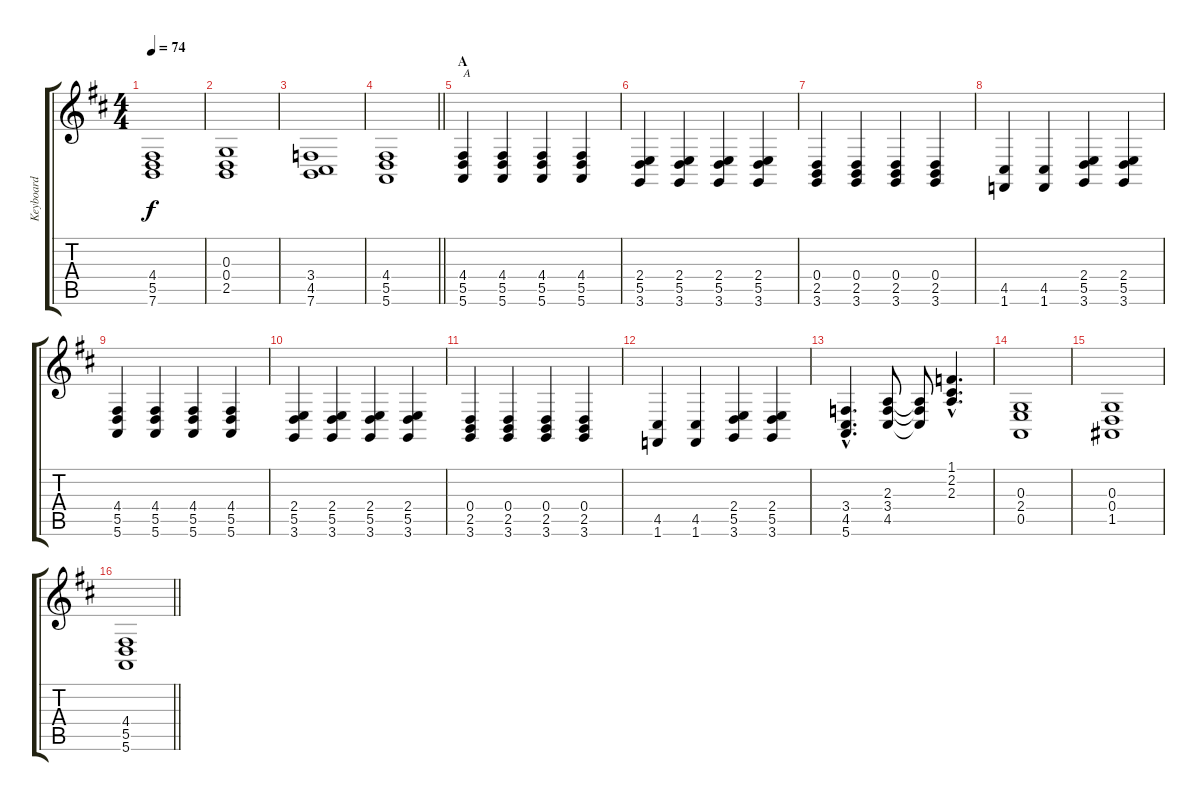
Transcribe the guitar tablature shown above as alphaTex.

\track ("Keyboard" "Keyboard") {instrument drawbarorgan}
\staff {score tabs}
\tuning (E4 B3 G3 D3 A2 E2) {hide}
\ts (4 4)
\tempo 74
\clef g2
\ks d
(4.4 5.5 7.6).1{dy f} |
(0.3 0.4 2.5).1 |
(3.4 4.5 7.6).1 |
\barLineRight lightlight
(4.4 5.5 5.6).1 |
\section ("" "A")
(4.4 5.5 5.6).4{txt "A"} (4.4 5.5 5.6).4 (4.4 5.5 5.6).4 (4.4 5.5 5.6).4 |
(2.4 5.5 3.6).4 (2.4 5.5 3.6).4 (2.4 5.5 3.6).4 (2.4 5.5 3.6).4 |
(0.4 2.5 3.6).4 (0.4 2.5 3.6).4 (0.4 2.5 3.6).4 (0.4 2.5 3.6).4 |
(4.5 1.6).4 (4.5 1.6).4 (2.4 5.5 3.6).4 (2.4 5.5 3.6).4 |
(4.4 5.5 5.6).4 (4.4 5.5 5.6).4 (4.4 5.5 5.6).4 (4.4 5.5 5.6).4 |
(2.4 5.5 3.6).4 (2.4 5.5 3.6).4 (2.4 5.5 3.6).4 (2.4 5.5 3.6).4 |
(0.4 2.5 3.6).4 (0.4 2.5 3.6).4 (0.4 2.5 3.6).4 (0.4 2.5 3.6).4 |
(4.5 1.6).4 (4.5 1.6).4 (2.4 5.5 3.6).4 (2.4 5.5 3.6).4 |
(3.4{hac} 4.5{hac} 5.6{hac}).4{d} (2.3 3.4 4.5).8 (2.3{t} 3.4{t} 4.5{t}).8 (1.1{hac} 2.2{hac} 2.3{hac}).4{d} |
(0.3 2.4 0.5).1 |
(0.3 0.4 1.5).1 |
\barLineRight lightlight
(4.4 5.5 5.6).1
